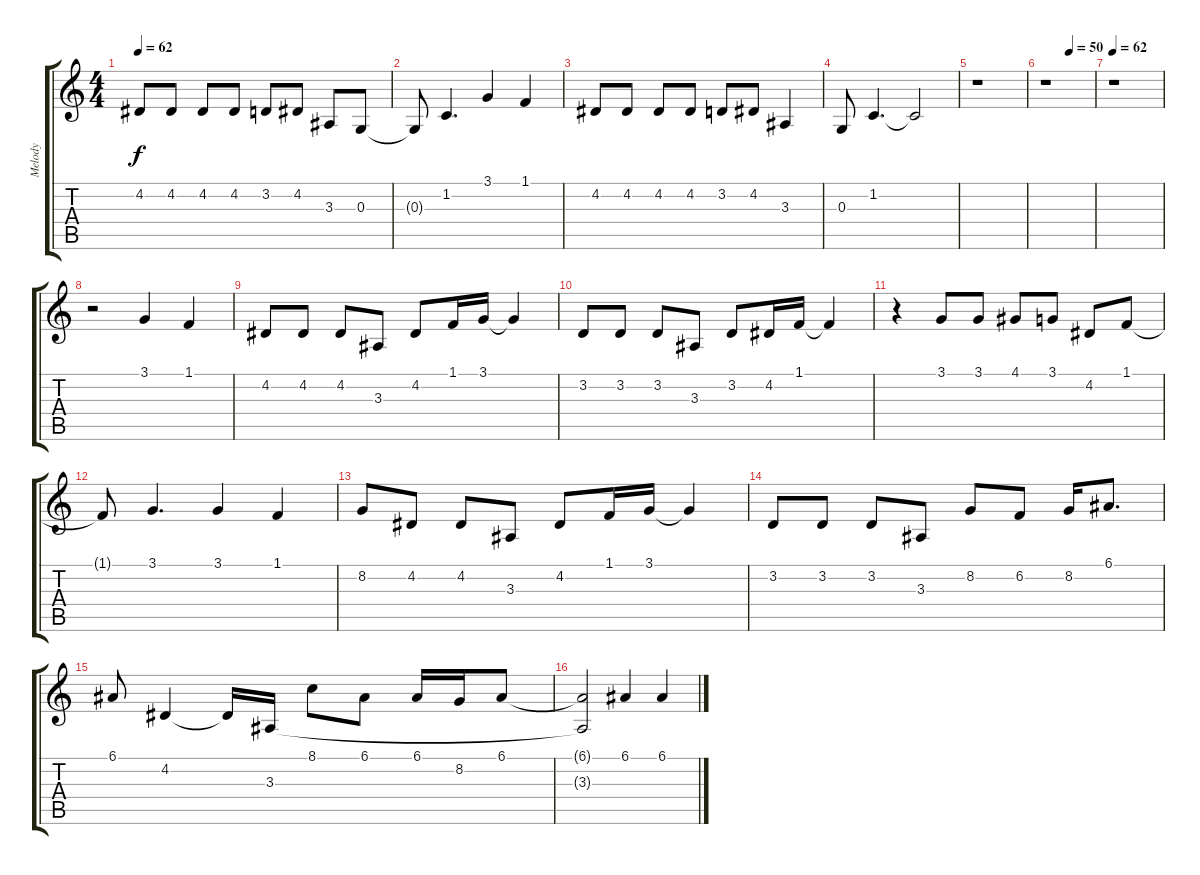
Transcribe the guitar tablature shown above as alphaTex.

\track ("Melody" "Melody") {instrument electricpiano2}
\staff {score tabs}
\tuning (E4 B3 G3 D3 A2 E2) {hide}
\ts (4 4)
\tempo 62
\clef g2
\ks c
4.2.8{dy f} 4.2.8 4.2.8 4.2.8 3.2.8 4.2.8 3.3.8 0.3.8 |
0.3{t}.8 1.2.4{d} 3.1.4 1.1.4 |
4.2.8 4.2.8 4.2.8 4.2.8 3.2.8 4.2.8 3.3.4 |
0.3.8 1.2.4{d} 1.2{t}.2 |
r.1 |
\tempo (50 0.5)
r.1 |
\tempo 62
r.1 |
r.2 3.1.4 1.1.4 |
4.2.8 4.2.8 4.2.8 3.3.8 4.2.8 1.1.16 3.1.16 3.1{t}.4 |
3.2.8 3.2.8 3.2.8 3.3.8 3.2.8 4.2.16 1.1.16 1.1{t}.4 |
r.4 3.1.8 3.1.8 4.1.8 3.1.8 4.2.8 1.1.8 |
1.1{t}.8 3.1.4{d} 3.1.4 1.1.4 |
8.2.8 4.2.8 4.2.8 3.3.8 4.2.8 1.1.16 3.1.16 3.1{t}.4 |
3.2.8 3.2.8 3.2.8 3.3.8 8.2.8 6.2.8 8.2.16 6.1.8{d} |
6.1.8 4.2.4 4.2{t}.16 3.3.16{txt ""} 8.1.8 6.1.8 6.1.16 8.2.16 6.1.8 |
(6.1{t} 3.3{t}).2 6.1.4 6.1.4
